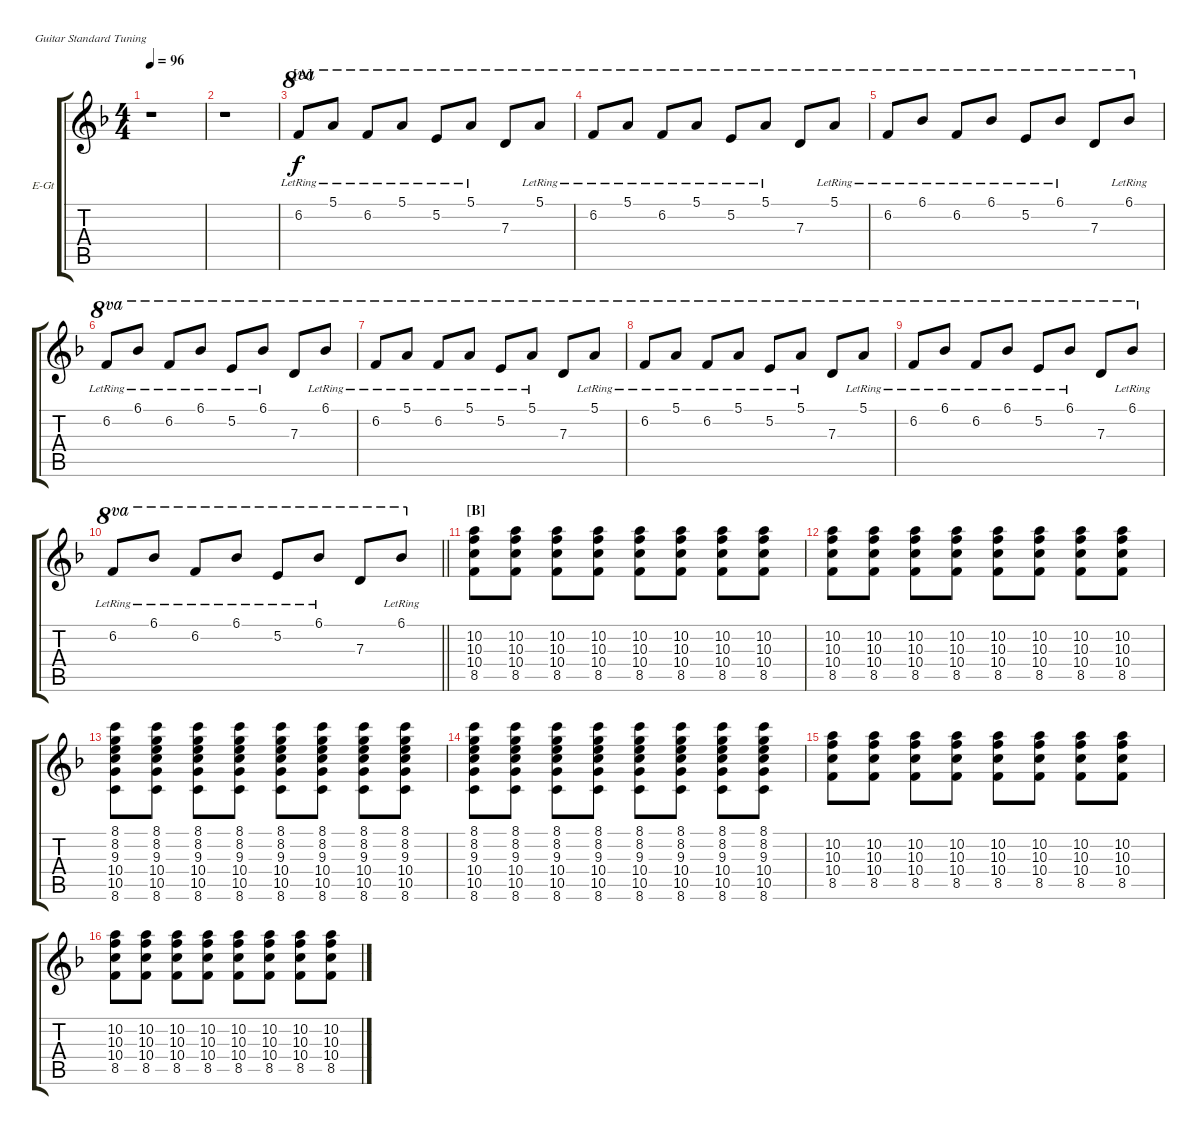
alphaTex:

\bracketExtendMode groupsimilarinstruments
\firstSystemTrackNameOrientation horizontal
\otherSystemsTrackNameOrientation horizontal
\track ("Nick Valensi" "E-Gt") {instrument overdrivenguitar}
\staff {score tabs}
\tuning (E4 B3 G3 D3 A2 E2)
\ts (4 4)
\tempo 96
\clef g2
\ks f
r.1{dy f instrument overdrivenguitar} |
r.1 |
\section ("A" "")
6.2{lr}.8{ot 8va} 5.1{lr}.8{ot 8va} 6.2{lr}.8{ot 8va} 5.1{lr}.8{ot 8va} 5.2{lr}.8{ot 8va} 5.1{lr}.8{ot 8va} 7.3.8{ot 8va} 5.1{lr}.8{ot 8va} |
6.2{lr}.8{ot 8va} 5.1{lr}.8{ot 8va} 6.2{lr}.8{ot 8va} 5.1{lr}.8{ot 8va} 5.2{lr}.8{ot 8va} 5.1{lr}.8{ot 8va} 7.3.8{ot 8va} 5.1{lr}.8{ot 8va} |
6.2{lr}.8{ot 8va} 6.1{lr}.8{ot 8va} 6.2{lr}.8{ot 8va} 6.1{lr}.8{ot 8va} 5.2{lr}.8{ot 8va} 6.1{lr}.8{ot 8va} 7.3.8{ot 8va} 6.1{lr}.8{ot 8va} |
6.2{lr}.8{ot 8va} 6.1{lr}.8{ot 8va} 6.2{lr}.8{ot 8va} 6.1{lr}.8{ot 8va} 5.2{lr}.8{ot 8va} 6.1{lr}.8{ot 8va} 7.3.8{ot 8va} 6.1{lr}.8{ot 8va} |
6.2{lr}.8{ot 8va} 5.1{lr}.8{ot 8va} 6.2{lr}.8{ot 8va} 5.1{lr}.8{ot 8va} 5.2{lr}.8{ot 8va} 5.1{lr}.8{ot 8va} 7.3.8{ot 8va} 5.1{lr}.8{ot 8va} |
6.2{lr}.8{ot 8va} 5.1{lr}.8{ot 8va} 6.2{lr}.8{ot 8va} 5.1{lr}.8{ot 8va} 5.2{lr}.8{ot 8va} 5.1{lr}.8{ot 8va} 7.3.8{ot 8va} 5.1{lr}.8{ot 8va} |
6.2{lr}.8{ot 8va} 6.1{lr}.8{ot 8va} 6.2{lr}.8{ot 8va} 6.1{lr}.8{ot 8va} 5.2{lr}.8{ot 8va} 6.1{lr}.8{ot 8va} 7.3.8{ot 8va} 6.1{lr}.8{ot 8va} |
\barLineRight lightlight
6.2{lr}.8{ot 8va} 6.1{lr}.8{ot 8va} 6.2{lr}.8{ot 8va} 6.1{lr}.8{ot 8va} 5.2{lr}.8{ot 8va} 6.1{lr}.8{ot 8va} 7.3.8{ot 8va} 6.1{lr}.8{ot 8va} |
\section ("B" "")
(10.2 10.3 10.4 8.5).8 (10.2 10.3 10.4 8.5).8 (10.2 10.3 10.4 8.5).8 (10.2 10.3 10.4 8.5).8 (10.2 10.3 10.4 8.5).8 (10.2 10.3 10.4 8.5).8 (10.2 10.3 10.4 8.5).8 (10.2 10.3 10.4 8.5).8 |
(10.2 10.3 10.4 8.5).8 (10.2 10.3 10.4 8.5).8 (10.2 10.3 10.4 8.5).8 (10.2 10.3 10.4 8.5).8 (10.2 10.3 10.4 8.5).8 (10.2 10.3 10.4 8.5).8 (10.2 10.3 10.4 8.5).8 (10.2 10.3 10.4 8.5).8 |
(8.2 9.3 10.4 10.5 8.6 8.1).8 (8.2 9.3 10.4 10.5 8.6 8.1).8 (8.2 9.3 10.4 10.5 8.6 8.1).8 (8.2 9.3 10.4 10.5 8.6 8.1).8 (8.2 9.3 10.4 10.5 8.6 8.1).8 (8.2 9.3 10.4 10.5 8.6 8.1).8 (8.2 9.3 10.4 10.5 8.6 8.1).8 (8.2 9.3 10.4 10.5 8.6 8.1).8 |
(8.2 9.3 10.4 10.5 8.6 8.1).8 (8.2 9.3 10.4 10.5 8.6 8.1).8 (8.2 9.3 10.4 10.5 8.6 8.1).8 (8.2 9.3 10.4 10.5 8.6 8.1).8 (8.2 9.3 10.4 10.5 8.6 8.1).8 (8.2 9.3 10.4 10.5 8.6 8.1).8 (8.2 9.3 10.4 10.5 8.6 8.1).8 (8.2 9.3 10.4 10.5 8.6 8.1).8 |
(10.2 10.3 10.4 8.5).8 (10.2 10.3 10.4 8.5).8 (10.2 10.3 10.4 8.5).8 (10.2 10.3 10.4 8.5).8 (10.2 10.3 10.4 8.5).8 (10.2 10.3 10.4 8.5).8 (10.2 10.3 10.4 8.5).8 (10.2 10.3 10.4 8.5).8 |
(10.2 10.3 10.4 8.5).8 (10.2 10.3 10.4 8.5).8 (10.2 10.3 10.4 8.5).8 (10.2 10.3 10.4 8.5).8 (10.2 10.3 10.4 8.5).8 (10.2 10.3 10.4 8.5).8 (10.2 10.3 10.4 8.5).8 (10.2 10.3 10.4 8.5).8
